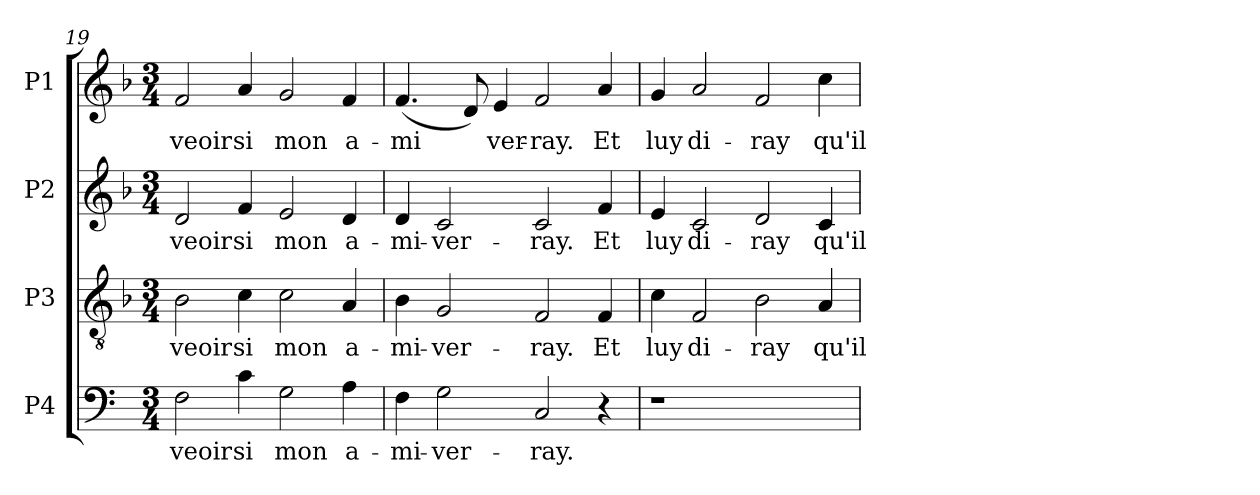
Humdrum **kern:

**kern	**text	**kern	**text	**kern	**text	**kern	**text
*part4	*part4	*part3	*part3	*part2	*part2	*part1	*part1
*staff4	*staff4	*staff3	*staff3	*staff2	*staff2	*staff1	*staff1
*I"P4	*	*I"P3	*	*I"P2	*	*I"P1	*
*clefF4	*	*clefGv2	*	*clefG2	*	*clefG2	*
*ITrd4c7	*	*ITrd7c12	*	*	*	*	*
*k[b-]	*	*k[b-]	*	*k[b-]	*	*k[b-]	*
*F:	*	*F:	*	*F:	*	*F:	*
*M3/4	*	*M3/4	*	*M3/4	*	*M3/4	*
=19	=19	=19	=19	=19	=19	=19	=19
!	!LO:LY:b:color=#000000	!	!	!	!	!	!
!	!	!	!LO:LY:b:color=#000000	!	!	!	!
!	!	!	!	!	!LO:LY:b:color=#000000	!	!
!	!	!	!	!	!	!	!LO:LY:b:color=#000000
2BB-i\	veoir	2BB-i\	veoir	2di/	veoir	2fi/	veoir
!	!LO:LY:b:color=#000000	!	!	!	!	!	!
!	!	!	!LO:LY:b:color=#000000	!	!	!	!
!	!	!	!	!	!LO:LY:b:color=#000000	!	!
!	!	!	!	!	!	!	!LO:LY:b:color=#000000
4Fi\	si	4Ci\	si	4fi/	si	4ai/	si
!	!LO:LY:b:color=#000000	!	!	!	!	!	!
!	!	!	!LO:LY:b:color=#000000	!	!	!	!
!	!	!	!	!	!LO:LY:b:color=#000000	!	!
!	!	!	!	!	!	!	!LO:LY:b:color=#000000
2Ci\	mon	2Ci\	mon	2ei/	mon	2gi/	mon
!	!LO:LY:b:color=#000000	!	!	!	!	!	!
!	!	!	!LO:LY:b:color=#000000	!	!	!	!
!	!	!	!	!	!LO:LY:b:color=#000000	!	!
!	!	!	!	!	!	!	!LO:LY:b:color=#000000
4Di\	a-	4AAi/	a-	4di/	a-	4fi/	a-
=20	=20	=20	=20	=20	=20	=20	=20
!	!LO:LY:b:color=#000000	!	!	!	!	!	!
!	!	!	!LO:LY:b:color=#000000	!	!	!	!
!	!	!	!	!	!LO:LY:b:color=#000000	!	!
!	!	!	!	!	!	!	!LO:LY:b:color=#000000
4BB-i\	-mi-	4BB-i\	-mi-	4di/	-mi-	(4.fi/	-mi
!	!LO:LY:b:color=#000000	!	!	!	!	!	!
!	!	!	!LO:LY:b:color=#000000	!	!	!	!
!	!	!	!	!	!LO:LY:b:color=#000000	!	!
2Ci\	-ver-	2GGi/	-ver-	2ci/	-ver-	.	.
.	.	.	.	.	.	8di/)	.
!	!	!	!	!	!	!	!LO:LY:b:color=#000000
.	.	.	.	.	.	4ei/	ver-
!	!LO:LY:b:color=#000000	!	!	!	!	!	!
!	!	!	!LO:LY:b:color=#000000	!	!	!	!
!	!	!	!	!	!LO:LY:b:color=#000000	!	!
!	!	!	!	!	!	!	!LO:LY:b:color=#000000
2FFi/	-ray.	2FFi/	-ray.	2ci/	-ray.	2fi/	-ray.
!	!LO:LY:b:color=#000000	!	!	!	!	!	!
!	!	!	!LO:LY:b:color=#000000	!	!	!	!
!	!	!	!	!	!LO:LY:b:color=#000000	!	!
!	!	!	!	!	!	!	!LO:LY:b:color=#000000
4r	Et	4FFi/	Et	4fi/	Et	4ai/	Et
!!LO:LB:g=z
=21	=21	=21	=21	=21	=21	=21	=21
!LO:N:vis=1	!	!	!	!	!	!	!
!	!	!	!LO:LY:b:color=#000000	!	!	!	!
!	!	!	!	!	!LO:LY:b:color=#000000	!	!
!	!	!	!	!	!	!	!LO:LY:b:color=#000000
2.r	.	4Ci\	luy	4ei/	luy	4gi/	luy
!	!	!	!LO:LY:b:color=#000000	!	!	!	!
!	!	!	!	!	!LO:LY:b:color=#000000	!	!
!	!	!	!	!	!	!	!LO:LY:b:color=#000000
.	.	2FFi/	di-	2ci/	di-	2ai/	di-
!	!	!	!LO:LY:b:color=#000000	!	!	!	!
!	!	!	!	!	!LO:LY:b:color=#000000	!	!
!	!	!	!	!	!	!	!LO:LY:b:color=#000000
2.ryy	.	2BB-i\	-ray	2di/	-ray	2fi/	-ray
!	!	!	!LO:LY:b:color=#000000	!	!	!	!
!	!	!	!	!	!LO:LY:b:color=#000000	!	!
!	!	!	!	!	!	!	!LO:LY:b:color=#000000
.	.	4AAi/	qu'il	4ci/	qu'il	4cci\	qu'il
=	=	=	=	=	=	=	=
*-	*-	*-	*-	*-	*-	*-	*-
